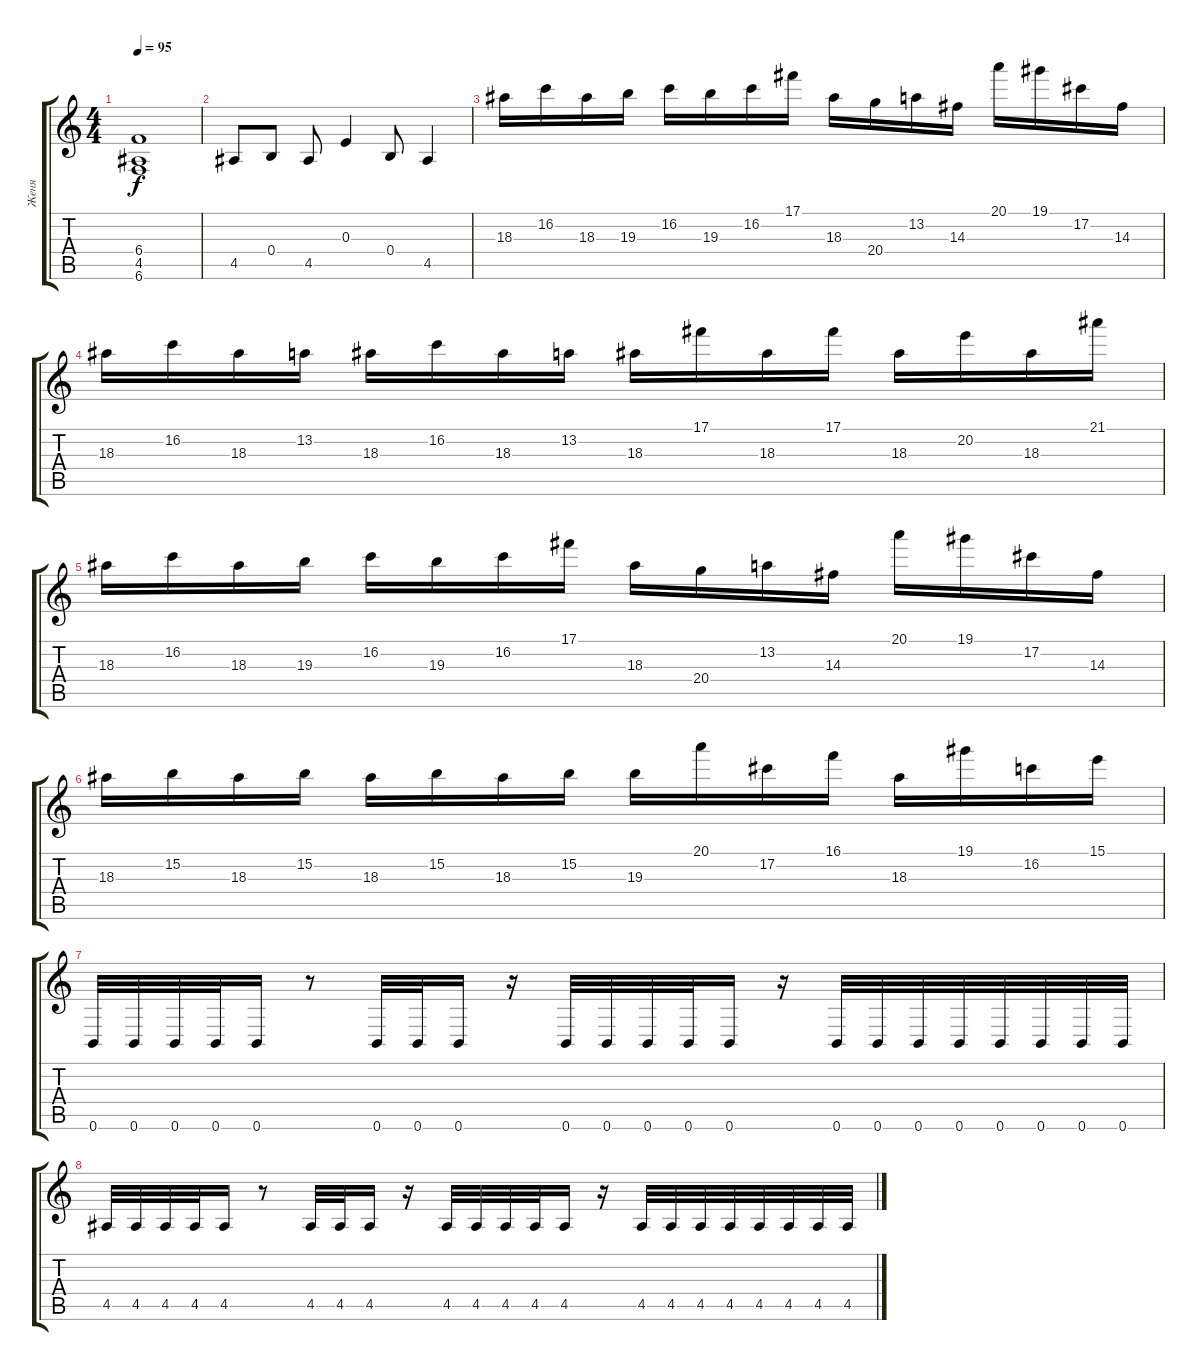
\track ("Женя" "Женя") {instrument distortionguitar}
\staff {score tabs}
\tuning (Db4 Ab3 E3 B2 Gb2 B1) {hide}
\ts (4 4)
\tempo 95
\clef g2
\ks c
(6.4 4.5{t} 6.6).1{dy f} |
4.5.8 0.4.8 4.5.8 0.3.4 0.4.8 4.5.4 |
18.3.16 16.2.16 18.3.16 19.3.16 16.2.16 19.3.16 16.2.16 17.1.16 18.3.16 20.4.16 13.2.16 14.3.16 20.1.16 19.1.16 17.2.16 14.3.16 |
18.3.16 16.2.16 18.3.16 13.2.16 18.3.16 16.2.16 18.3.16 13.2.16 18.3.16 17.1.16 18.3.16 17.1.16 18.3.16 20.2.16 18.3.16 21.1.16 |
18.3.16 16.2.16 18.3.16 19.3.16 16.2.16 19.3.16 16.2.16 17.1.16 18.3.16 20.4.16 13.2.16 14.3.16 20.1.16 19.1.16 17.2.16 14.3.16 |
18.3.16 15.2.16 18.3.16 15.2.16 18.3.16 15.2.16 18.3.16 15.2.16 19.3.16 20.1.16 17.2.16 16.1.16 18.3.16 19.1.16 16.2.16 15.1.16 |
0.6.32 0.6.32 0.6.32 0.6.32 0.6.16 r.8 0.6.32 0.6.32 0.6.16 r.16 0.6.32 0.6.32 0.6.32 0.6.32 0.6.16 r.16 0.6.32 0.6.32 0.6.32 0.6.32 0.6.32 0.6.32 0.6.32 0.6.32 |
4.5.32 4.5.32 4.5.32 4.5.32 4.5.16 r.8 4.5.32 4.5.32 4.5.16 r.16 4.5.32 4.5.32 4.5.32 4.5.32 4.5.16 r.16 4.5.32 4.5.32 4.5.32 4.5.32 4.5.32 4.5.32 4.5.32 4.5.32
